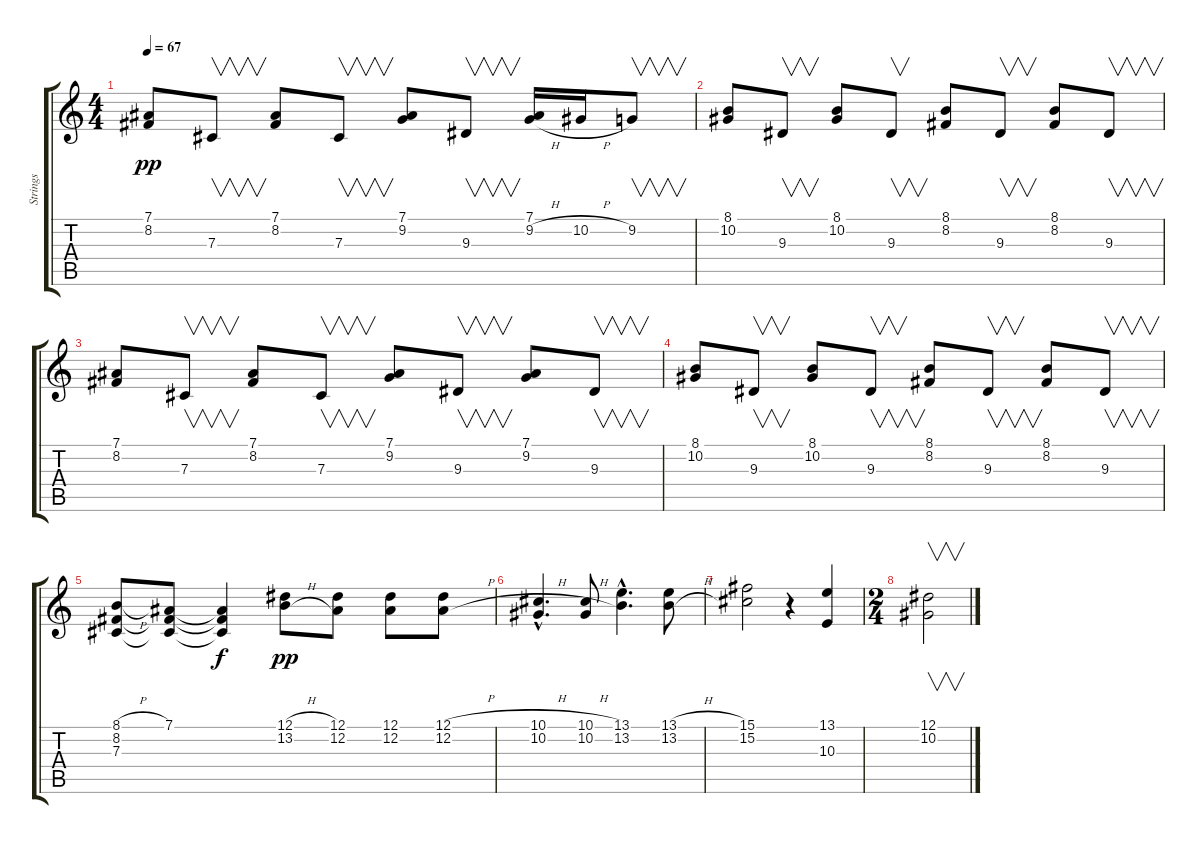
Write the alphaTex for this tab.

\track ("Strings" "Strings") {instrument stringensemble1}
\staff {score tabs}
\tuning (Eb4 Bb3 Gb3 Db3 Ab2 Eb2) {hide}
\ts (4 4)
\tempo 67
\clef g2
\ks c
(7.1 8.2).8{dy pp} 7.3.8{v} (7.1 8.2).8 7.3.8{v} (7.1 9.2).8 9.3.8{v} (7.1 9.2{h}).16 10.2{h}.16 9.2.8{v} |
(8.1 10.2).8 9.3.8{v} (8.1 10.2).8 9.3.8{v} (8.1 8.2).8 9.3.8{v} (8.1 8.2).8 9.3.8{v} |
(7.1 8.2).8 7.3.8{v} (7.1 8.2).8 7.3.8{v} (7.1 9.2).8 9.3.8{v} (7.1 9.2).8 9.3.8{v} |
(8.1 10.2).8 9.3.8{v} (8.1 10.2).8 9.3.8{v} (8.1 8.2).8 9.3.8{v} (8.1 8.2).8 9.3.8{v} |
(8.1{h} 8.2 7.3).8 (7.1 8.2{t} 7.3{t}).8 (7.1{t} 8.2{t} 7.3{t}).4{dy f} (12.1{h} 13.2{h}).8{dy pp} (12.1 12.2).8 (12.1 12.2).8 (12.1{h} 12.2{h}).8 |
(10.1{h hac} 10.2{h hac}).4{d} (10.1{h} 10.2{h}).8 (13.1{hac} 13.2{hac}).4{d} (13.1{h} 13.2{h}).8 |
(15.1 15.2).2 r.4 (13.1 10.3).4 |
\ts (2 4)
(12.1 10.2).2{v}
